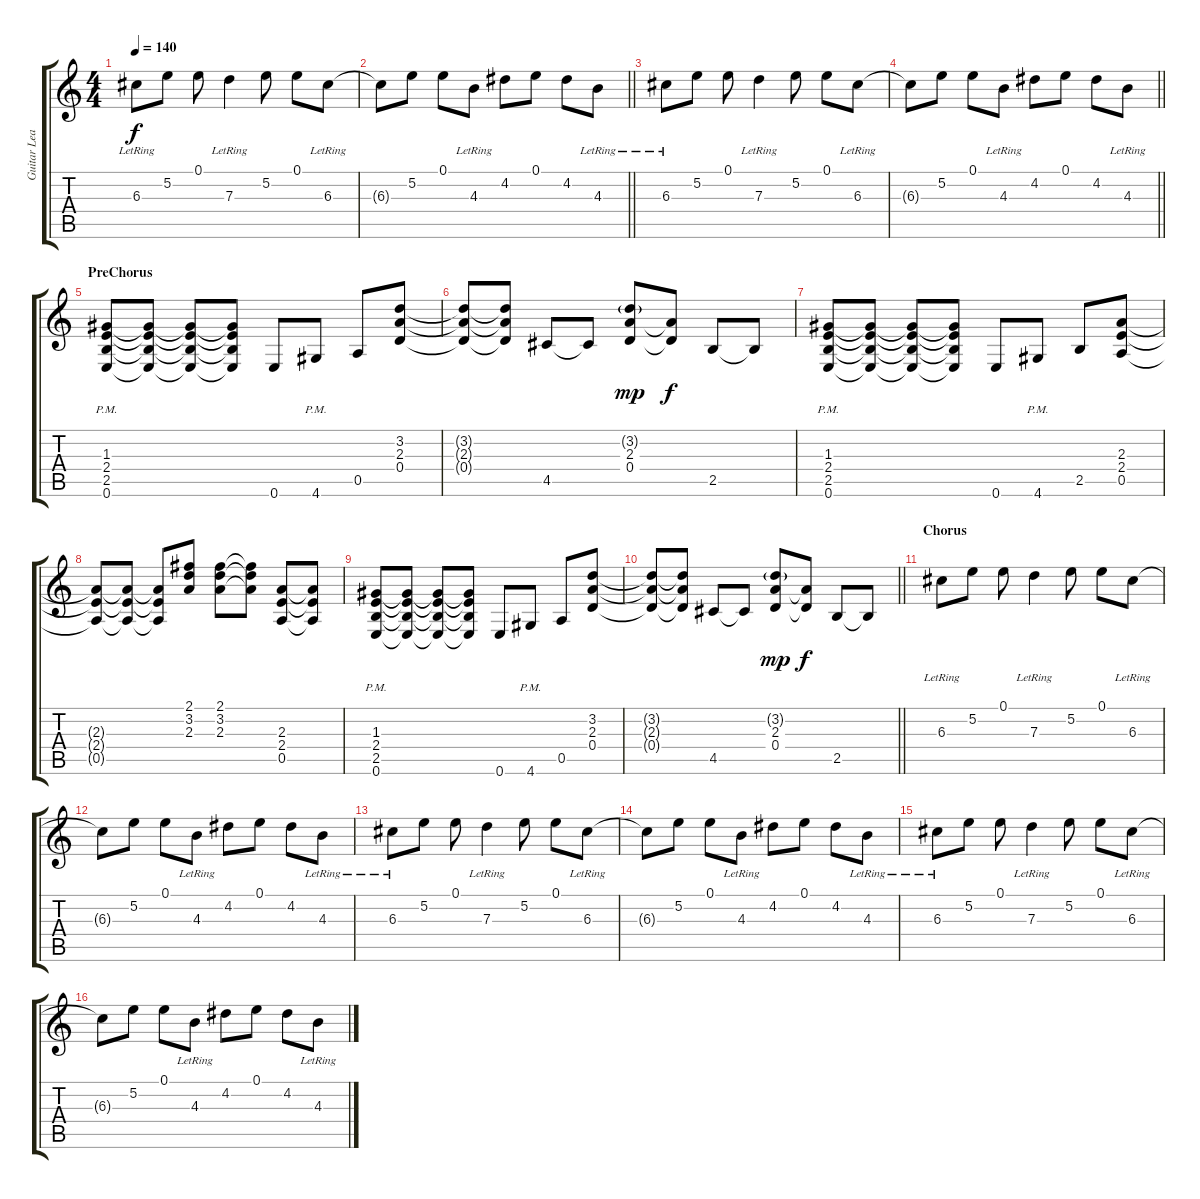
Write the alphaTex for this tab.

\track ("Guitar Lead" "Guitar Lea") {instrument distortionguitar}
\staff {score tabs}
\tuning (E4 B3 G3 D3 A2 E2) {hide}
\ts (4 4)
\tempo 140
\clef g2
\ks c
6.3{lr}.8{dy f} 5.2.8 0.1.8 7.3{lr}.4 5.2.8 0.1.8 6.3{lr}.8 |
\barLineRight lightlight
6.3{t}.8 5.2.8 0.1.8 4.3{lr}.8 4.2.8 0.1.8 4.2.8 4.3{lr}.8 |
6.3{lr}.8 5.2.8 0.1.8 7.3{lr}.4 5.2.8 0.1.8 6.3{lr}.8 |
\barLineRight lightlight
6.3{t}.8 5.2.8 0.1.8 4.3{lr}.8 4.2.8 0.1.8 4.2.8 4.3{lr}.8 |
\section ("" "PreChorus")
(1.3 2.4 2.5 0.6{pm}).8 (1.3{t} 2.4{t} 2.5{t} 0.6{t}).8 (1.3{t} 2.4{t} 2.5{t} 0.6{t}).8 (1.3{t} 2.4{t} 2.5{t} 0.6{t}).8 0.6.8 4.6{pm}.8 0.5.8 (3.2 2.3 0.4).8 |
(3.2{t} 2.3{t} 0.4{t}).8 (3.2{t} 2.3{t} 0.4{t}).8 4.5.8 4.5{t}.8 (3.2{g} 2.3 0.4).8{dy mp} (2.3{t} 0.4{t}).8{dy f} 2.5.8 2.5{t}.8 |
(1.3 2.4 2.5 0.6{pm}).8 (1.3{t} 2.4{t} 2.5{t} 0.6{t}).8 (1.3{t} 2.4{t} 2.5{t} 0.6{t}).8 (1.3{t} 2.4{t} 2.5{t} 0.6{t}).8 0.6.8 4.6{pm}.8 2.5.8 (2.3 2.4 0.5).8 |
(2.3{t} 2.4{t} 0.5{t}).8 (2.3{t} 2.4{t} 0.5{t}).8 (2.3{t} 2.4{t} 0.5{t}).8 (2.1 3.2 2.3).8 (2.1 3.2 2.3).8 (2.1{t} 3.2{t} 2.3{t}).8 (2.3 2.4 0.5).8 (2.3{t} 2.4{t} 0.5{t}).8 |
(1.3 2.4 2.5 0.6{pm}).8 (1.3{t} 2.4{t} 2.5{t} 0.6{t}).8 (1.3{t} 2.4{t} 2.5{t} 0.6{t}).8 (1.3{t} 2.4{t} 2.5{t} 0.6{t}).8 0.6.8 4.6{pm}.8 0.5.8 (3.2 2.3 0.4).8 |
\barLineRight lightlight
(3.2{t} 2.3{t} 0.4{t}).8 (3.2{t} 2.3{t} 0.4{t}).8 4.5.8 4.5{t}.8 (3.2{g} 2.3 0.4).8{dy mp} (2.3{t} 0.4{t}).8{dy f} 2.5.8 2.5{t}.8 |
\section ("" "Chorus")
6.3{lr}.8 5.2.8 0.1.8 7.3{lr}.4 5.2.8 0.1.8 6.3{lr}.8 |
6.3{t}.8 5.2.8 0.1.8 4.3{lr}.8 4.2.8 0.1.8 4.2.8 4.3{lr}.8 |
6.3{lr}.8 5.2.8 0.1.8 7.3{lr}.4 5.2.8 0.1.8 6.3{lr}.8 |
6.3{t}.8 5.2.8 0.1.8 4.3{lr}.8 4.2.8 0.1.8 4.2.8 4.3{lr}.8 |
6.3{lr}.8 5.2.8 0.1.8 7.3{lr}.4 5.2.8 0.1.8 6.3{lr}.8 |
6.3{t}.8 5.2.8 0.1.8 4.3{lr}.8 4.2.8 0.1.8 4.2.8 4.3{lr}.8
